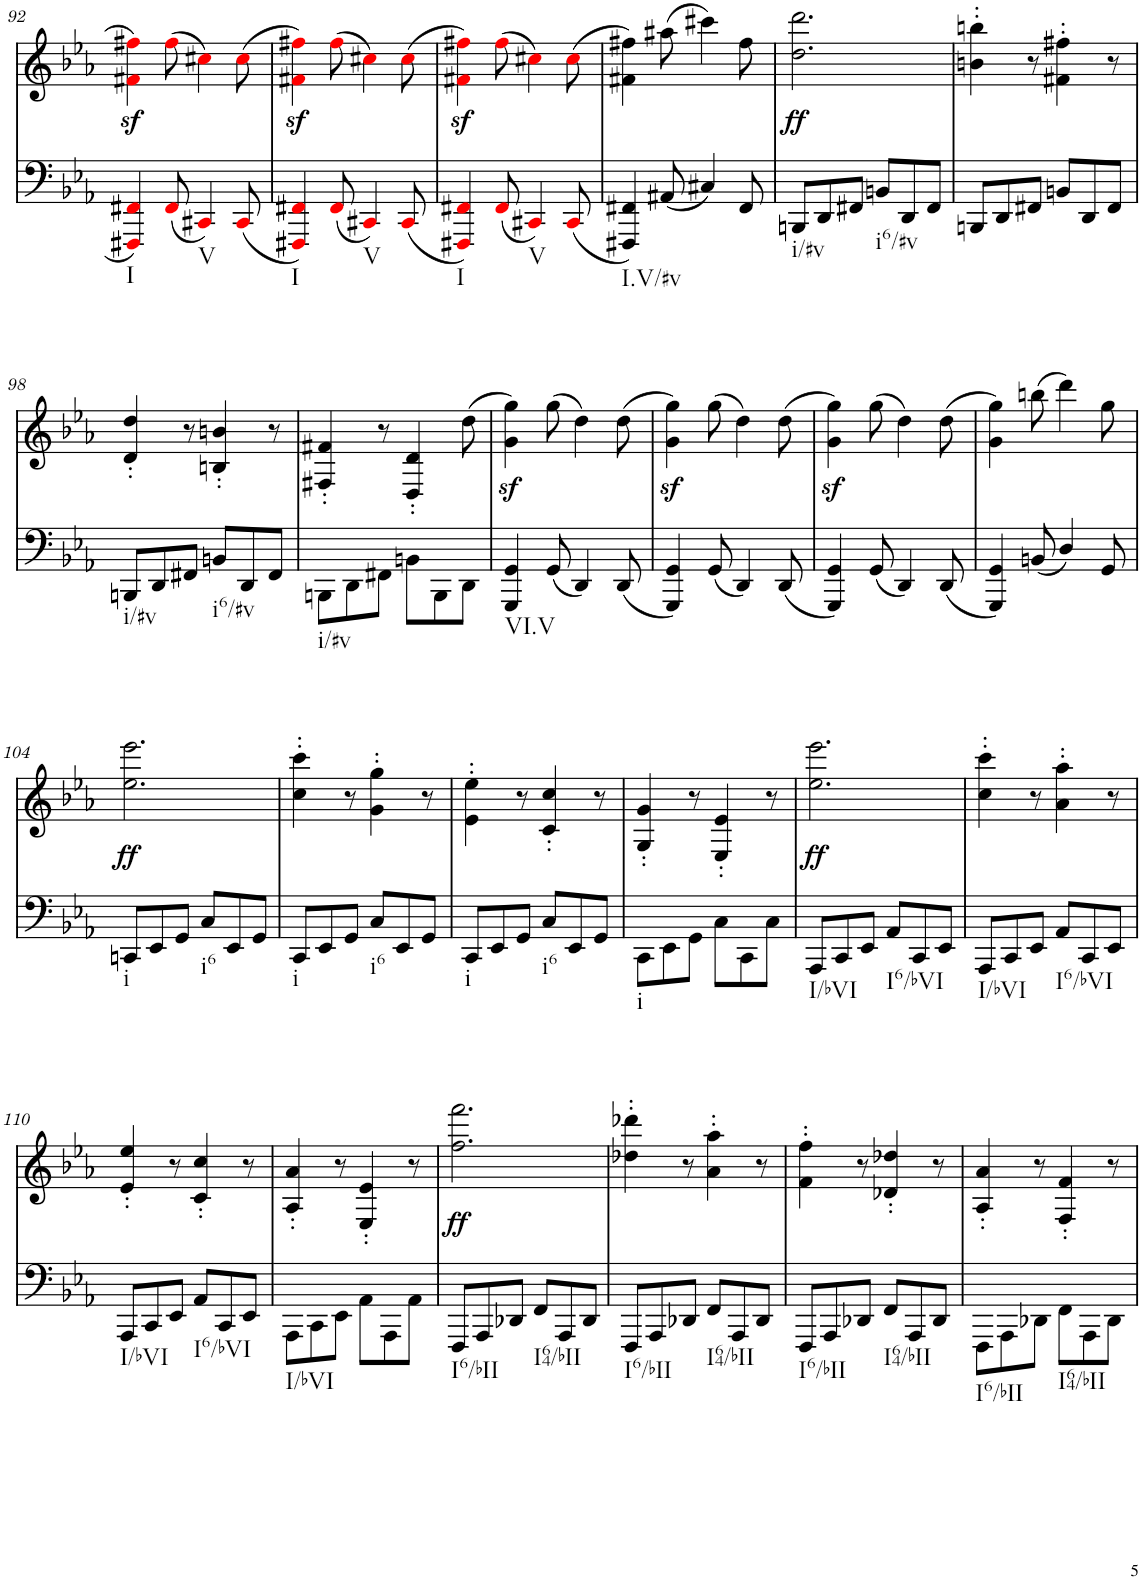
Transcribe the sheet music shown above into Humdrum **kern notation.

**kern	**kern	**text	**dynam
*part2	*part1	*part1	*part1
*staff2	*staff1	*staff1	*staff1
*I"piano	*I"piano	*	*
*I'Pno	*I'Pno	*	*
!!LO:PB:g=z
*clefF4	*clefG2	*	*
*k[b-e-a-]	*k[b-e-a-]	*	*
*E-:	*E-:	*	*
*M6/8	*M6/8	*	*
=92	=92	=92	=92
!LO:TX:b:t=I	!	!	!
4FFF#Xi/ 4FF#Xi/	4f#Xi\z< 4ff#Xi\z<	.	.
(8FF#i/	(8ff#i\	.	.
!LO:TX:b:t=V	!	!	!
4CC#Xi/)	4cc#Xi\)	.	.
(8CC#i/	(8cc#i\	.	.
=93	=93	=93	=93
!LO:TX:b:t=I	!	!	!
4FFF#Xi/ 4FF#Xi/)	4f#Xi\z< 4ff#Xi\z<)	.	.
(8FF#i/	(8ff#i\	.	.
!LO:TX:b:t=V	!	!	!
4CC#Xi/)	4cc#Xi\)	.	.
(8CC#i/	(8cc#i\	.	.
=94	=94	=94	=94
!LO:TX:b:t=I	!	!	!
4FFF#Xi/ 4FF#Xi/)	4f#Xi\z< 4ff#Xi\z<)	.	.
(8FF#i/	(8ff#i\	.	.
!LO:TX:b:t=V	!	!	!
4CC#Xi/)	4cc#Xi\)	.	.
(8CC#i/	(8cc#i\	.	.
=95	=95	=95	=95
!LO:TX:b:t=I.V/#v	!	!	!
4FFF#X/ 4FF#X/)	4f#X\ 4ff#X\)	.	.
(8AA#X/	(8aa#X\	.	.
!	!	!LO:LY:b	!
4C#X/)	4ccc#X\)	>	.
8FF#/	8ff#\	.	.
=96	=96	=96	=96
!LO:TX:b:t=i/#v	!	!	!
!	!	!LO:LY:b	!LO:DY:b
8BBBn/L	2.dd\ 2.ddd\	ff	ff
8DD/	.	.	.
8FF#X/J	.	.	.
!LO:TX:b:t=i6/#v	!	!	!
8BBn/L	.	.	.
8DD/	.	.	.
8FF#/J	.	.	.
=97	=97	=97	=97
8BBBn/L	4bn\' 4bbn\'	.	.
8DD/	.	.	.
8FF#X/J	8r	.	.
8BBn/L	4f#X\' 4ff#X\'	.	.
8DD/	.	.	.
8FF#/J	8r	.	.
!!LO:LB:g=z
=98	=98	=98	=98
!LO:TX:b:t=i/#v	!	!	!
8BBBn/L	4d/' 4dd/'	.	.
8DD/	.	.	.
8FF#X/J	8r	.	.
!LO:TX:b:t=i6/#v	!	!	!
8BBn/L	4Bn/' 4bn/'	.	.
8DD/	.	.	.
8FF#/J	8r	.	.
=99	=99	=99	=99
!LO:TX:b:t=i/#v	!	!	!
8BBBn\L	4F#X/' 4f#X/'	.	.
8DD\	.	.	.
8FF#X\J	8r	.	.
8BBn\L	4D/' 4d/'	.	.
8BBB\	.	.	.
8DD\J	(8dd\	.	.
=100	=100	=100	=100
!LO:TX:b:t=VI.V	!	!	!
4GGG/ 4GG/	4g\z< 4gg\z<)	.	.
(8GG/	(8gg\	.	.
4DD/)	4dd\)	.	.
(8DD/	(8dd\	.	.
=101	=101	=101	=101
4GGG/ 4GG/)	4g\z< 4gg\z<)	.	.
(8GG/	(8gg\	.	.
4DD/)	4dd\)	.	.
(8DD/	(8dd\	.	.
=102	=102	=102	=102
4GGG/ 4GG/)	4g\z< 4gg\z<)	.	.
(8GG/	(8gg\	.	.
4DD/)	4dd\)	.	.
(8DD/	(8dd\	.	.
=103	=103	=103	=103
4GGG/ 4GG/)	4g\ 4gg\)	.	.
(8BBn/	(8bbn\	.	.
4D/)	4ddd\)	.	.
8GG/	8gg\	.	.
!!LO:LB:g=z
=104	=104	=104	=104
!LO:TX:b:t=i	!	!	!
!	!	!LO:LY:b	!LO:DY:b
8CCn/L	2.ee-\ 2.eee-\	ff	ff
8EE-/	.	.	.
8GG/J	.	.	.
!LO:TX:b:t=i6	!	!	!
8C/L	.	.	.
8EE-/	.	.	.
8GG/J	.	.	.
=105	=105	=105	=105
!LO:TX:b:t=i	!	!	!
8CC/L	4cc\' 4ccc\'	.	.
8EE-/	.	.	.
8GG/J	8r	.	.
!LO:TX:b:t=i6	!	!	!
8C/L	4g\' 4gg\'	.	.
8EE-/	.	.	.
8GG/J	8r	.	.
=106	=106	=106	=106
!LO:TX:b:t=i	!	!	!
8CC/L	4e-\' 4ee-\'	.	.
8EE-/	.	.	.
8GG/J	8r	.	.
!LO:TX:b:t=i6	!	!	!
8C/L	4c/' 4cc/'	.	.
8EE-/	.	.	.
8GG/J	8r	.	.
=107	=107	=107	=107
!LO:TX:b:t=i	!	!	!
8CC\L	4G/' 4g/'	.	.
8EE-\	.	.	.
8GG\J	8r	.	.
8C\L	4E-/' 4e-/'	.	.
8CC\	.	.	.
8C\J	8r	.	.
=108	=108	=108	=108
!LO:TX:b:t=I/bVI	!	!	!
!	!	!LO:LY:b	!LO:DY:b
8AAA-/L	2.ee-\ 2.eee-\	ff	ff
8CC/	.	.	.
8EE-/J	.	.	.
!LO:TX:b:t=I6/bVI	!	!	!
8AA-/L	.	.	.
8CC/	.	.	.
8EE-/J	.	.	.
=109	=109	=109	=109
!LO:TX:b:t=I/bVI	!	!	!
8AAA-/L	4cc\' 4ccc\'	.	.
8CC/	.	.	.
8EE-/J	8r	.	.
!LO:TX:b:t=I6/bVI	!	!	!
8AA-/L	4a-\' 4aa-\'	.	.
8CC/	.	.	.
8EE-/J	8r	.	.
!!LO:LB:g=z
=110	=110	=110	=110
!LO:TX:b:t=I/bVI	!	!	!
8AAA-/L	4e-/' 4ee-/'	.	.
8CC/	.	.	.
8EE-/J	8r	.	.
!LO:TX:b:t=I6/bVI	!	!	!
8AA-/L	4c/' 4cc/'	.	.
8CC/	.	.	.
8EE-/J	8r	.	.
=111	=111	=111	=111
!LO:TX:b:t=I/bVI	!	!	!
8AAA-\L	4A-/' 4a-/'	.	.
8CC\	.	.	.
8EE-\J	8r	.	.
8AA-\L	4E-/' 4e-/'	.	.
8AAA-\	.	.	.
8AA-\J	8r	.	.
=112	=112	=112	=112
!LO:TX:b:t=I6/bII	!	!	!
!	!	!LO:LY:b	!LO:DY:b
8FFF/L	2.ff\ 2.fff\	ff	ff
8AAA-/	.	.	.
8DD-X/J	.	.	.
!LO:TX:b:t=I64/bII	!	!	!
8FF/L	.	.	.
8AAA-/	.	.	.
8DD-/J	.	.	.
=113	=113	=113	=113
!LO:TX:b:t=I6/bII	!	!	!
8FFF/L	4dd-X\' 4ddd-X\'	.	.
8AAA-/	.	.	.
8DD-X/J	8r	.	.
!LO:TX:b:t=I64/bII	!	!	!
8FF/L	4a-\' 4aa-\'	.	.
8AAA-/	.	.	.
8DD-/J	8r	.	.
=114	=114	=114	=114
!LO:TX:b:t=I6/bII	!	!	!
8FFF/L	4f\' 4ff\'	.	.
8AAA-/	.	.	.
8DD-X/J	8r	.	.
!LO:TX:b:t=I64/bII	!	!	!
8FF/L	4d-X/' 4dd-X/'	.	.
8AAA-/	.	.	.
8DD-/J	8r	.	.
=115	=115	=115	=115
!LO:TX:b:t=I6/bII	!	!	!
8FFF\L	4A-/' 4a-/'	.	.
8AAA-\	.	.	.
8DD-X\J	8r	.	.
!LO:TX:b:t=I64/bII	!	!	!
8FF\L	4F/' 4f/'	.	.
8AAA-\	.	.	.
8DD-\J	8r	.	.
=	=	=	=
*-	*-	*-	*-
